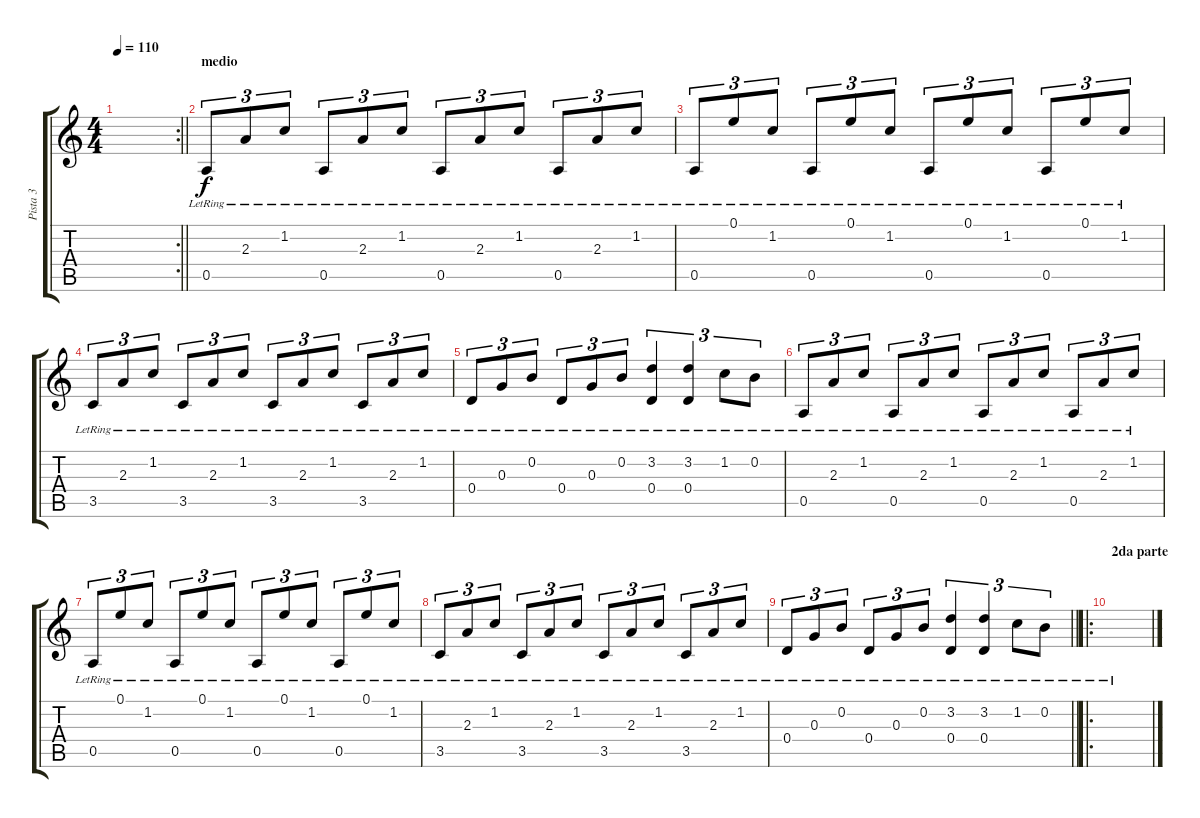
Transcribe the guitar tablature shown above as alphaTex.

\track ("Pista 3" "Pista 3") {instrument acousticguitarnylon}
\staff {score tabs}
\tuning (E4 B3 G3 D3 A2 E2) {hide}
\rc 2
\ts (4 4)
\tempo 110
\clef g2
\barLineRight lightlight
\ks c
|
\section ("" "medio")
0.5{lr}.8{tu (3 2)} 2.3{lr}.8{tu (3 2)} 1.2{lr}.8{tu (3 2)} 0.5{lr}.8{tu (3 2)} 2.3{lr}.8{tu (3 2)} 1.2{lr}.8{tu (3 2)} 0.5{lr}.8{tu (3 2)} 2.3{lr}.8{tu (3 2)} 1.2{lr}.8{tu (3 2)} 0.5{lr}.8{tu (3 2)} 2.3{lr}.8{tu (3 2)} 1.2{lr}.8{tu (3 2)} |
0.5{lr}.8{tu (3 2)} 0.1{lr}.8{tu (3 2)} 1.2{lr}.8{tu (3 2)} 0.5{lr}.8{tu (3 2)} 0.1{lr}.8{tu (3 2)} 1.2{lr}.8{tu (3 2)} 0.5{lr}.8{tu (3 2)} 0.1{lr}.8{tu (3 2)} 1.2{lr}.8{tu (3 2)} 0.5{lr}.8{tu (3 2)} 0.1{lr}.8{tu (3 2)} 1.2{lr}.8{tu (3 2)} |
3.5{lr}.8{tu (3 2)} 2.3{lr}.8{tu (3 2)} 1.2{lr}.8{tu (3 2)} 3.5{lr}.8{tu (3 2)} 2.3{lr}.8{tu (3 2)} 1.2{lr}.8{tu (3 2)} 3.5{lr}.8{tu (3 2)} 2.3{lr}.8{tu (3 2)} 1.2{lr}.8{tu (3 2)} 3.5{lr}.8{tu (3 2)} 2.3{lr}.8{tu (3 2)} 1.2{lr}.8{tu (3 2)} |
0.4{lr}.8{tu (3 2)} 0.3{lr}.8{tu (3 2)} 0.2{lr}.8{tu (3 2)} 0.4{lr}.8{tu (3 2)} 0.3{lr}.8{tu (3 2)} 0.2{lr}.8{tu (3 2)} (3.2{lr} 0.4{lr}).4{tu (3 2)} (3.2{lr} 0.4{lr}).4{tu (3 2)} 1.2{lr}.8{tu (3 2)} 0.2{lr}.8{tu (3 2)} |
0.5{lr}.8{tu (3 2)} 2.3{lr}.8{tu (3 2)} 1.2{lr}.8{tu (3 2)} 0.5{lr}.8{tu (3 2)} 2.3{lr}.8{tu (3 2)} 1.2{lr}.8{tu (3 2)} 0.5{lr}.8{tu (3 2)} 2.3{lr}.8{tu (3 2)} 1.2{lr}.8{tu (3 2)} 0.5{lr}.8{tu (3 2)} 2.3{lr}.8{tu (3 2)} 1.2{lr}.8{tu (3 2)} |
0.5{lr}.8{tu (3 2)} 0.1{lr}.8{tu (3 2)} 1.2{lr}.8{tu (3 2)} 0.5{lr}.8{tu (3 2)} 0.1{lr}.8{tu (3 2)} 1.2{lr}.8{tu (3 2)} 0.5{lr}.8{tu (3 2)} 0.1{lr}.8{tu (3 2)} 1.2{lr}.8{tu (3 2)} 0.5{lr}.8{tu (3 2)} 0.1{lr}.8{tu (3 2)} 1.2{lr}.8{tu (3 2)} |
3.5{lr}.8{tu (3 2)} 2.3{lr}.8{tu (3 2)} 1.2{lr}.8{tu (3 2)} 3.5{lr}.8{tu (3 2)} 2.3{lr}.8{tu (3 2)} 1.2{lr}.8{tu (3 2)} 3.5{lr}.8{tu (3 2)} 2.3{lr}.8{tu (3 2)} 1.2{lr}.8{tu (3 2)} 3.5{lr}.8{tu (3 2)} 2.3{lr}.8{tu (3 2)} 1.2{lr}.8{tu (3 2)} |
\barLineRight lightlight
0.4{lr}.8{tu (3 2)} 0.3{lr}.8{tu (3 2)} 0.2{lr}.8{tu (3 2)} 0.4{lr}.8{tu (3 2)} 0.3{lr}.8{tu (3 2)} 0.2{lr}.8{tu (3 2)} (3.2{lr} 0.4{lr}).4{tu (3 2)} (3.2{lr} 0.4{lr}).4{tu (3 2)} 1.2{lr}.8{tu (3 2)} 0.2{lr}.8{tu (3 2)} |
\ro
\section ("" "2da parte")
